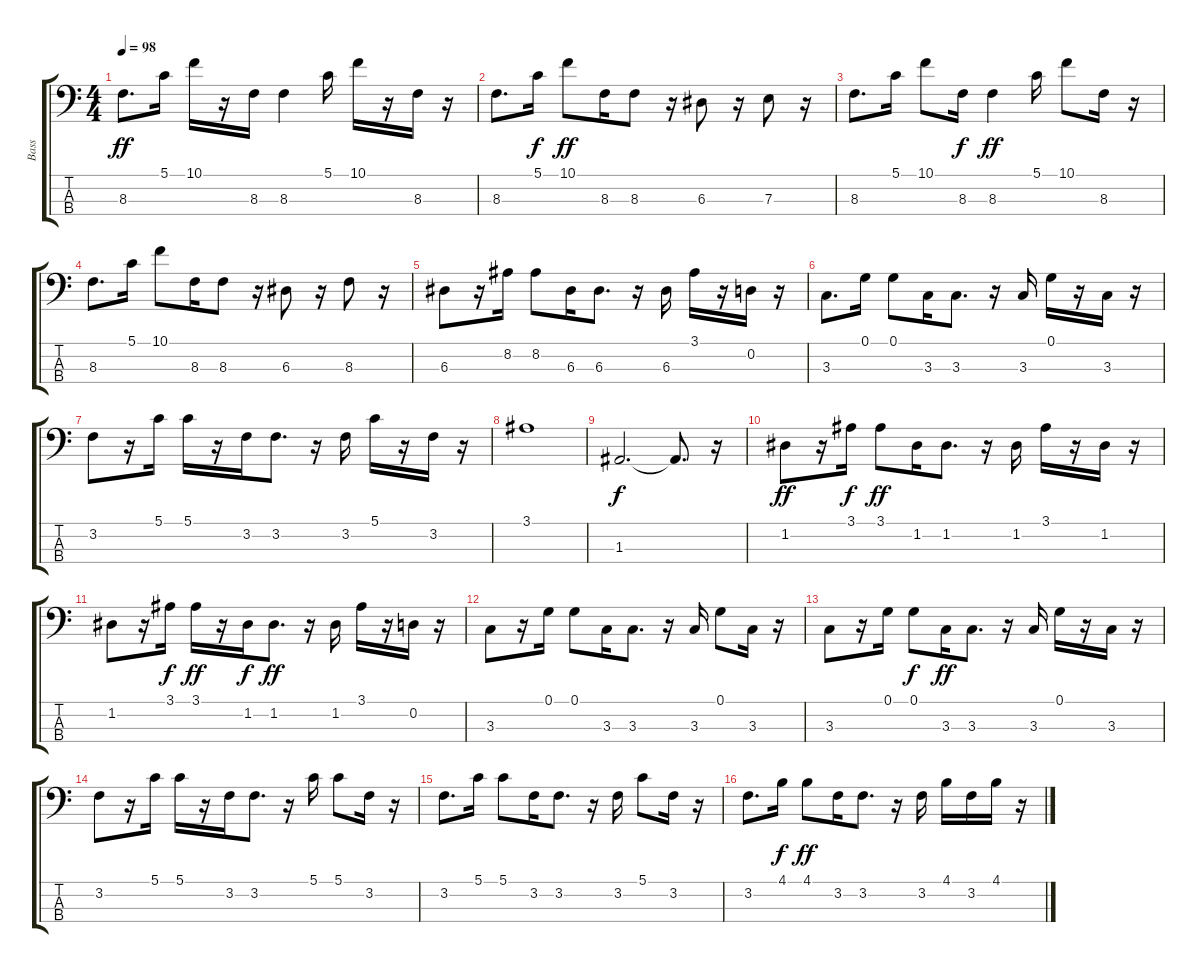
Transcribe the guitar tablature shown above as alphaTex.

\track ("Bass" "Bass") {instrument electricbassfinger}
\staff {score tabs}
\tuning (G2 D2 A1 E1) {hide}
\ts (4 4)
\tempo 98
\clef f4
\ks c
8.3.8{d dy ff} 5.1.16 10.1.16 r.16 8.3.16 8.3.4 5.1.16 10.1.16 r.16 8.3.16 r.16 |
8.3.8{d} 5.1.16{dy f} 10.1.8{dy ff} 8.3.16 8.3.8 r.16 6.3.8 r.16 7.3.8 r.16 |
8.3.8{d} 5.1.16 10.1.8 8.3.16{dy f} 8.3.4{dy ff} 5.1.16 10.1.8 8.3.16 r.16 |
8.3.8{d} 5.1.16 10.1.8 8.3.16 8.3.8 r.16 6.3.8 r.16 8.3.8 r.16 |
6.3.8 r.16 8.2.16 8.2.8 6.3.16 6.3.8{d} r.16 6.3.16 3.1.16 r.16 0.2.16 r.16 |
3.3.8{d} 0.1.16 0.1.8 3.3.16 3.3.8{d} r.16 3.3.16 0.1.16 r.16 3.3.16 r.16 |
3.2.8 r.16 5.1.16 5.1.16 r.16 3.2.16 3.2.8{d} r.16 3.2.16 5.1.16 r.16 3.2.16 r.16 |
3.1.1 |
1.3.2{d dy f} 1.3{t}.8{d} r.16 |
1.2.8{dy ff} r.16 3.1.16{dy f} 3.1.8{dy ff} 1.2.16 1.2.8{d} r.16 1.2.16 3.1.16 r.16 1.2.16 r.16 |
1.2.8 r.16 3.1.16{dy f} 3.1.16{dy ff} r.16 1.2.16{dy f} 1.2.8{d dy ff} r.16 1.2.16 3.1.16 r.16 0.2.16 r.16 |
3.3.8 r.16 0.1.16 0.1.8 3.3.16 3.3.8{d} r.16 3.3.16 0.1.8 3.3.16 r.16 |
3.3.8 r.16 0.1.16 0.1.8{dy f} 3.3.16{dy ff} 3.3.8{d} r.16 3.3.16 0.1.16 r.16 3.3.16 r.16 |
3.2.8 r.16 5.1.16 5.1.16 r.16 3.2.16 3.2.8{d} r.16 5.1.16 5.1.8 3.2.16 r.16 |
3.2.8{d} 5.1.16 5.1.8 3.2.16 3.2.8{d} r.16 3.2.16 5.1.8 3.2.16 r.16 |
3.2.8{d} 4.1.16{dy f} 4.1.8{dy ff} 3.2.16 3.2.8{d} r.16 3.2.16 4.1.16 3.2.16 4.1.16 r.16
